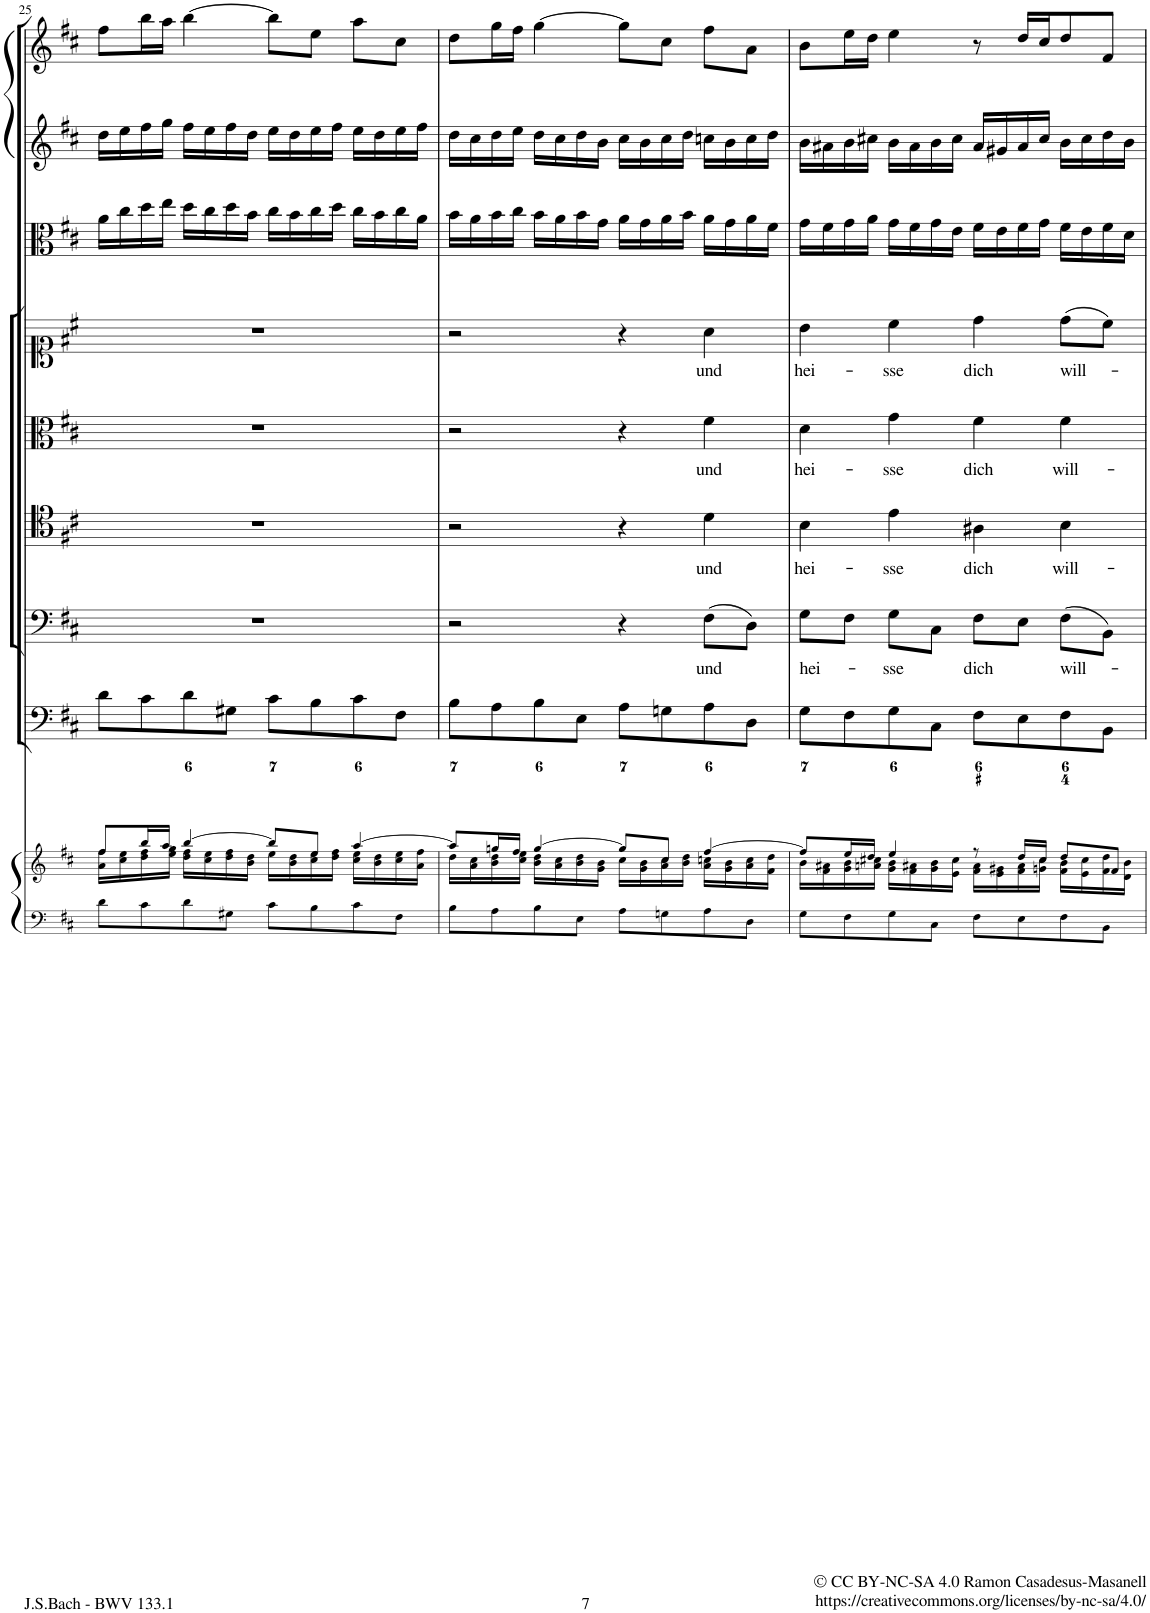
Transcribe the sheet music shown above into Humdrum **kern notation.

**kern	**kern	**kern	**kern	**text	**kern	**text	**kern	**text	**kern	**text	**kern	**kern	**kern
*part9	*part9	*part8	*part7	*part7	*part6	*part6	*part5	*part5	*part4	*part4	*part3	*part2	*part1
*staff10	*staff9	*staff8	*staff7	*staff7	*staff6	*staff6	*staff5	*staff5	*staff4	*staff4	*staff3	*staff2	*staff1
*I"Piano reduction	*	*I"Continuo	*I"Basso	*	*I"Tenore	*	*I"Alto	*	*I"Soprano Cornetto col Soprano	*	*I"Viola Oboe d'amore II colla Viola	*I"Violino II Oboe d'amore I col Violino II	*I"Violino I
*I'Pno	*	*	*	*	*	*	*	*	*	*	*I'Vla	*I'Vln	*I'Vln
!!LO:PB:g=z
*clefF4	*clefG2	*clefF4	*clefF4	*	*clefC4	*	*clefC3	*	*clefC1	*	*clefC3	*clefG2	*clefG2
*k[f#c#]	*k[f#c#]	*k[f#c#]	*k[f#c#]	*	*k[f#c#]	*	*k[f#c#]	*	*k[f#c#]	*	*k[f#c#]	*k[f#c#]	*k[f#c#]
*M2/2	*M2/2	*M2/2	*M2/2	*	*M2/2	*	*M2/2	*	*M2/2	*	*M2/2	*M2/2	*M2/2
*met(c|)	*met(c|)	*met(c|)	*met(c|)	*	*met(c|)	*	*met(c|)	*	*met(c|)	*	*met(c|)	*met(c|)	*met(c|)
=25	=25	=25	=25	=25	=25	=25	=25	=25	=25	=25	=25	=25	=25
*	*^	*	*	*	*	*	*	*	*	*	*	*	*
8d\L	8ff#/L	16a\ 16ff#\LL	8d\L	1r	.	1r	.	1r	.	1r	.	16a\LL	16dd\LL	8ff#\L
.	.	16cc#\ 16ee\	.	.	.	.	.	.	.	.	.	16cc#\	16ee\	.
8c#\	16bb/L	16dd\ 16ff#\	8c#\	.	.	.	.	.	.	.	.	16dd\	16ff#\	16bb\L
.	16aa/JJ	16ee\ 16gg\JJ	.	.	.	.	.	.	.	.	.	16ee\JJ	16gg\JJ	16aa\JJ
8d\	[4bb/	16dd\ 16ff#\LL	8d\	.	.	.	.	.	.	.	.	16dd\LL	16ff#\LL	[4bb\
.	.	16cc#\ 16ee\	.	.	.	.	.	.	.	.	.	16cc#\	16ee\	.
8G#X\J	.	16dd\ 16ff#\	8G#X\J	.	.	.	.	.	.	.	.	16dd\	16ff#\	.
.	.	16b\ 16dd\JJ	.	.	.	.	.	.	.	.	.	16b\JJ	16dd\JJ	.
8c#\L	8bb/L]	16ee\LL	8c#\L	.	.	.	.	.	.	.	.	16cc#\LL	16ee\LL	8bb\L]
.	.	16b\ 16dd\	.	.	.	.	.	.	.	.	.	16b\	16dd\	.
8B\	8ee/J	16cc#\ 16ee\	8B\	.	.	.	.	.	.	.	.	16cc#\	16ee\	8ee\J
.	.	16dd\ 16ff#\JJ	.	.	.	.	.	.	.	.	.	16dd\JJ	16ff#\JJ	.
8c#\	[4aa/	16cc#\ 16ee\LL	8c#\	.	.	.	.	.	.	.	.	16cc#\LL	16ee\LL	8aa\L
.	.	16b\ 16dd\	.	.	.	.	.	.	.	.	.	16b\	16dd\	.
8F#\J	.	16cc#\ 16ee\	8F#\J	.	.	.	.	.	.	.	.	16cc#\	16ee\	8cc#\J
.	.	16a\ 16ff#\JJ	.	.	.	.	.	.	.	.	.	16a\JJ	16ff#\JJ	.
=26	=26	=26	=26	=26	=26	=26	=26	=26	=26	=26	=26	=26	=26	=26
8B\L	8aa/L]	16dd\LL	8B\L	2r	.	2r	.	2r	.	2r	.	16b\LL	16dd\LL	8dd\L
.	.	16a\ 16cc#\	.	.	.	.	.	.	.	.	.	16a\	16cc#\	.
8A\	16ggn/L	16b\ 16dd\	8A\	.	.	.	.	.	.	.	.	16b\	16dd\	16gg\L
.	16ff#/JJ	16cc#\ 16ee\JJ	.	.	.	.	.	.	.	.	.	16cc#\JJ	16ee\JJ	16ff#\JJ
8B\	[4gg/	16b\ 16dd\LL	8B\	.	.	.	.	.	.	.	.	16b\LL	16dd\LL	[4gg\
.	.	16a\ 16cc#\	.	.	.	.	.	.	.	.	.	16a\	16cc#\	.
8E\J	.	16b\ 16dd\	8E\J	.	.	.	.	.	.	.	.	16b\	16dd\	.
.	.	16g\ 16b\JJ	.	.	.	.	.	.	.	.	.	16g\JJ	16b\JJ	.
8A\L	8gg/L]	16cc#\LL	8A\L	4r	.	4r	.	4r	.	4r	.	16a\LL	16cc#\LL	8gg\L]
.	.	16g\ 16b\	.	.	.	.	.	.	.	.	.	16g\	16b\	.
8Gn\	8cc#/J	16a\ 16cc#\	8Gn\	.	.	.	.	.	.	.	.	16a\	16cc#\	8cc#\J
.	.	16b\ 16dd\JJ	.	.	.	.	.	.	.	.	.	16b\JJ	16dd\JJ	.
!	!	!	!	!	!LO:LY:b	!	!LO:LY:b	!	!LO:LY:b	!	!LO:LY:b	!	!	!
8A\	[4ff#/	16a\ 16ccn\LL	8A\	(8F#\L	und	4d\	und	4f#\	und	4a\	und	16a\LL	16ccn\LL	8ff#\L
.	.	16g\ 16b\	.	.	.	.	.	.	.	.	.	16g\	16b\	.
8D\J	.	16a\ 16cc\	8D\J	8D\J)	.	.	.	.	.	.	.	16a\	16cc\	8a\J
.	.	16f#\ 16dd\JJ	.	.	.	.	.	.	.	.	.	16f#\JJ	16dd\JJ	.
=27	=27	=27	=27	=27	=27	=27	=27	=27	=27	=27	=27	=27	=27	=27
!	!	!	!	!	!LO:LY:b	!	!LO:LY:b	!	!LO:LY:b	!	!LO:LY:b	!	!	!
8G\L	8ff#/L]	16b\LL	8G\L	8G\L	hei-	4B\	hei-	4d\	hei-	4b\	hei-	16g\LL	16b\LL	8b\L
.	.	16f#\ 16a#X\	.	.	.	.	.	.	.	.	.	16f#\	16a#X\	.
8F#\	16ee/L	16g\ 16b\	8F#\	8F#\J	.	.	.	.	.	.	.	16g\	16b\	16ee\L
.	16dd/JJ	16an\ 16cc#X\JJ	.	.	.	.	.	.	.	.	.	16a\JJ	16cc#X\JJ	16dd\JJ
!	!	!	!	!	!LO:LY:b	!	!LO:LY:b	!	!LO:LY:b	!	!LO:LY:b	!	!	!
8G\	4ee/	16g\ 16b\LL	8G\	8G\L	-sse	4e\	-sse	4g\	-sse	4cc#\	-sse	16g\LL	16b\LL	4ee\
.	.	16f#\ 16a#X\	.	.	.	.	.	.	.	.	.	16f#\	16a#\	.
8C#\J	.	16g\ 16b\	8C#\J	8C#\J	.	.	.	.	.	.	.	16g\	16b\	.
.	.	16e\ 16cc#\JJ	.	.	.	.	.	.	.	.	.	16e\JJ	16cc#\JJ	.
!	!	!	!	!	!LO:LY:b	!	!LO:LY:b	!	!LO:LY:b	!	!LO:LY:b	!	!	!
8F#\L	8r	16f#\ 16a#\LL	8F#\L	8F#\L	dich	4A#X\	dich	4f#\	dich	4dd\	dich	16f#\LL	16a#/LL	8r
.	.	16e\ 16g#X\	.	.	.	.	.	.	.	.	.	16e\	16g#X/	.
8E\	16dd/LL	16f#\ 16a#\	8E\	8E\J	.	.	.	.	.	.	.	16f#\	16a#/	16dd/LL
.	16cc#/JJ	16gn\ 16cc#\JJ	.	.	.	.	.	.	.	.	.	16g\JJ	16cc#/JJ	16cc#/J
!	!	!	!	!	!LO:LY:b	!	!LO:LY:b	!	!LO:LY:b	!	!LO:LY:b	!	!	!
8F#\	8dd/L	16f#\ 16b\LL	8F#\	(8F#\L	will-	4B\	will-	4f#\	will-	(8dd\L	will-	16f#\LL	16b\LL	8dd/
.	.	16e\ 16cc#\	.	.	.	.	.	.	.	.	.	16e\	16cc#\	.
8BB\J	8f#/J	16f#\ 16dd\	8BB\J	8BB\J)	.	.	.	.	.	8cc#\J)	.	16f#\	16dd\	8f#/J
.	.	16d\ 16b\JJ	.	.	.	.	.	.	.	.	.	16d\JJ	16b\JJ	.
*	*v	*v	*	*	*	*	*	*	*	*	*	*	*	*
=	=	=	=	=	=	=	=	=	=	=	=	=	=
*-	*-	*-	*-	*-	*-	*-	*-	*-	*-	*-	*-	*-	*-
